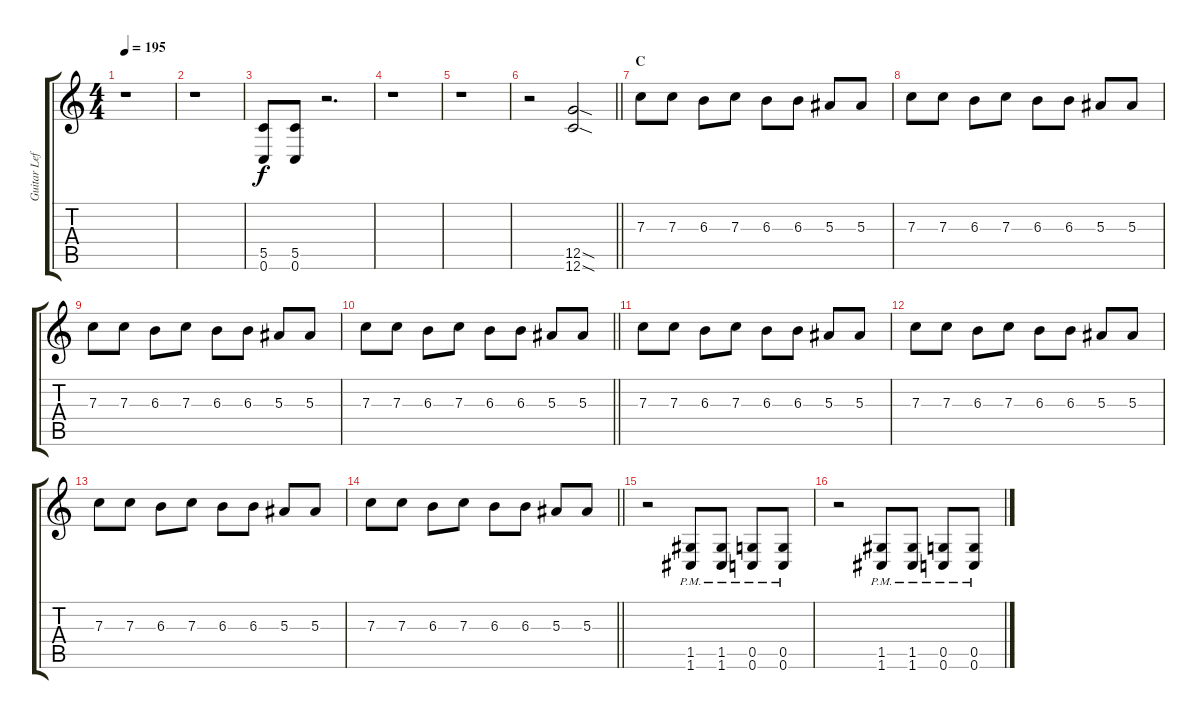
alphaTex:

\track ("Guitar Left" "Guitar Lef") {instrument distortionguitar}
\staff {score tabs}
\tuning (D4 A3 F3 C3 G2 C2) {hide}
\ts (4 4)
\tempo 195
\clef g2
\ks c
r.1{dy f} |
r.1 |
(5.5 0.6).8 (5.5 0.6).8 r.2{d} |
r.1 |
r.1 |
\barLineRight lightlight
r.2 (12.5{sod} 12.6{sod}).2 |
\section ("" "C")
7.3.8 7.3.8 6.3.8 7.3.8 6.3.8 6.3.8 5.3.8 5.3.8 |
7.3.8 7.3.8 6.3.8 7.3.8 6.3.8 6.3.8 5.3.8 5.3.8 |
7.3.8 7.3.8 6.3.8 7.3.8 6.3.8 6.3.8 5.3.8 5.3.8 |
\barLineRight lightlight
7.3.8 7.3.8 6.3.8 7.3.8 6.3.8 6.3.8 5.3.8 5.3.8 |
7.3.8 7.3.8 6.3.8 7.3.8 6.3.8 6.3.8 5.3.8 5.3.8 |
7.3.8 7.3.8 6.3.8 7.3.8 6.3.8 6.3.8 5.3.8 5.3.8 |
7.3.8 7.3.8 6.3.8 7.3.8 6.3.8 6.3.8 5.3.8 5.3.8 |
\barLineRight lightlight
7.3.8 7.3.8 6.3.8 7.3.8 6.3.8 6.3.8 5.3.8 5.3.8 |
r.2 (1.5{pm} 1.6{pm}).8 (1.5{pm} 1.6{pm}).8 (0.5{pm} 0.6{pm}).8 (0.5{pm} 0.6{pm}).8 |
r.2 (1.5{pm} 1.6{pm}).8 (1.5{pm} 1.6{pm}).8 (0.5{pm} 0.6{pm}).8 (0.5{pm} 0.6{pm}).8
